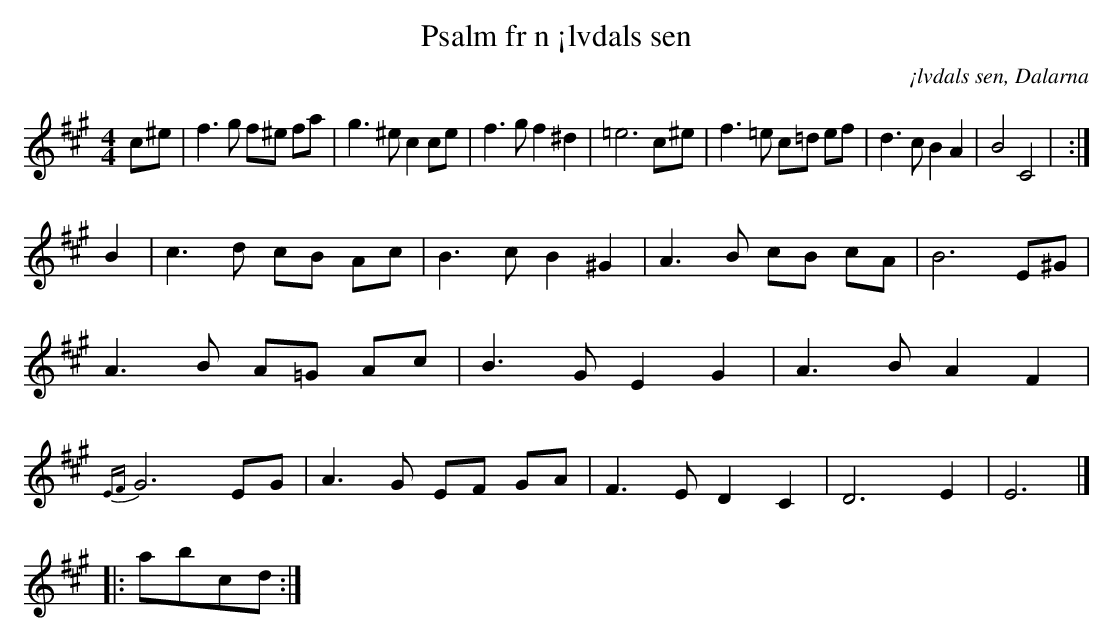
X:1
T:Psalm fr n ¡lvdals sen
O:¡lvdals sen, Dalarna
M:4/4
L:1/8
K:A
c^e | f3 g f^e fa | g3 ^e c2 ce | f3 g f2 ^d2 | =e6 c^e | f3=e c=d ef | d3c B2 A2 | B4C4 | 46 :|]
B2 | c3d cB Ac | B3cB2^G2 | A3B cB cA | B6E^G | A3B A=G Ac| B3G E2G2| A3BA2 F2| {EF}G6EG| A3G EF GA | F3ED2C2 | D6E2 | E6 |]
|: abcd :|
